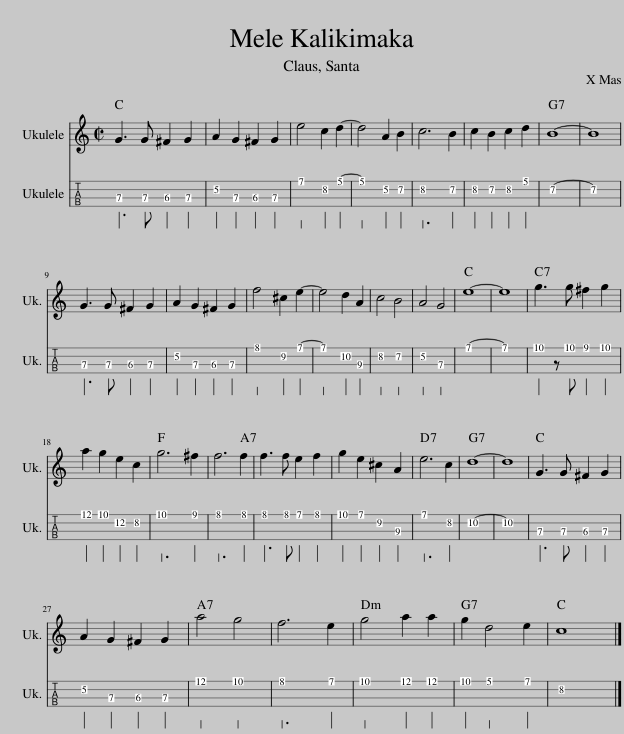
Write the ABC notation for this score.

X:1
%%score 1 2
L:1/8
M:2/2
I:linebreak $
K:C
V:1 treble
V:2 tab stafflines=4 strings=G4,C4,E4,A4
V:1
 G3 G ^F2 G2 | A2 G2 ^F2 G2 | e4 c2 d2- | d4 A2 B2 | c6 B2 | %5
 c2 B2 c2 d2 | B8- | B8 |$ G3 G ^F2 G2 | A2 G2 ^F2 G2 | %10
 f4 ^c2 e2- | e4 d2 A2 | c4 B4 | A4 G4 | e8- | %15
 e8 | g3 g ^f2 g2 |$ a2 g2 e2 c2 | g6 ^f2 | f6 f2 | %20
 f3 f e2 f2 | g2 e2 ^c2 A2 | e6 c2 | d8- | d8 | %25
 G3 G ^F2 G2 |$ A2 G2 ^F2 G2 | a4 g4 | f6 e2 | g4 a2 a2 | %30
 g2 d4 e2 | c8 |] %32
V:2
 !3!G3 !3!G !3!^F2 !3!G2 | !2!A2 !3!G2 !3!^F2 !3!G2 | !1!e4 !2!c2 !1!d2- | !1!d4 !2!A2 !2!B2 | !2!c6 !2!B2 | %5
 !2!c2 !2!B2 !2!c2 !1!d2 | !2!B8- | !2!B8 |$ !3!G3 !3!G !3!^F2 !3!G2 | !2!A2 !3!G2 !3!^F2 !3!G2 | %10
 !1!f4 !2!^c2 !1!e2- | !1!e4 !2!d2 !3!A2 | !2!c4 !2!B4 | !2!A4 !3!G4 | !1!e8- | %15
 !1!e8 | !1!g2 x !1!g !1!^f2 !1!g2 |$ !1!a2 !1!g2 !2!e2 !2!c2 | !1!g6 !1!^f2 | !1!f6 !1!f2 | %20
 !1!f3 !1!f !1!e2 !1!f2 | !1!g2 !1!e2 !2!^c2 !3!A2 | !1!e6 !2!c2 | !2!d8- | !2!d8 | %25
 !3!G3 !3!G !3!^F2 !3!G2 |$ !2!A2 !3!G2 !3!^F2 !3!G2 | !1!a4 !1!g4 | !1!f6 !1!e2 | !1!g4 !1!a2 !1!a2 | %30
 !1!g2 !1!d4 !1!e2 | !2!c8 |] %32
